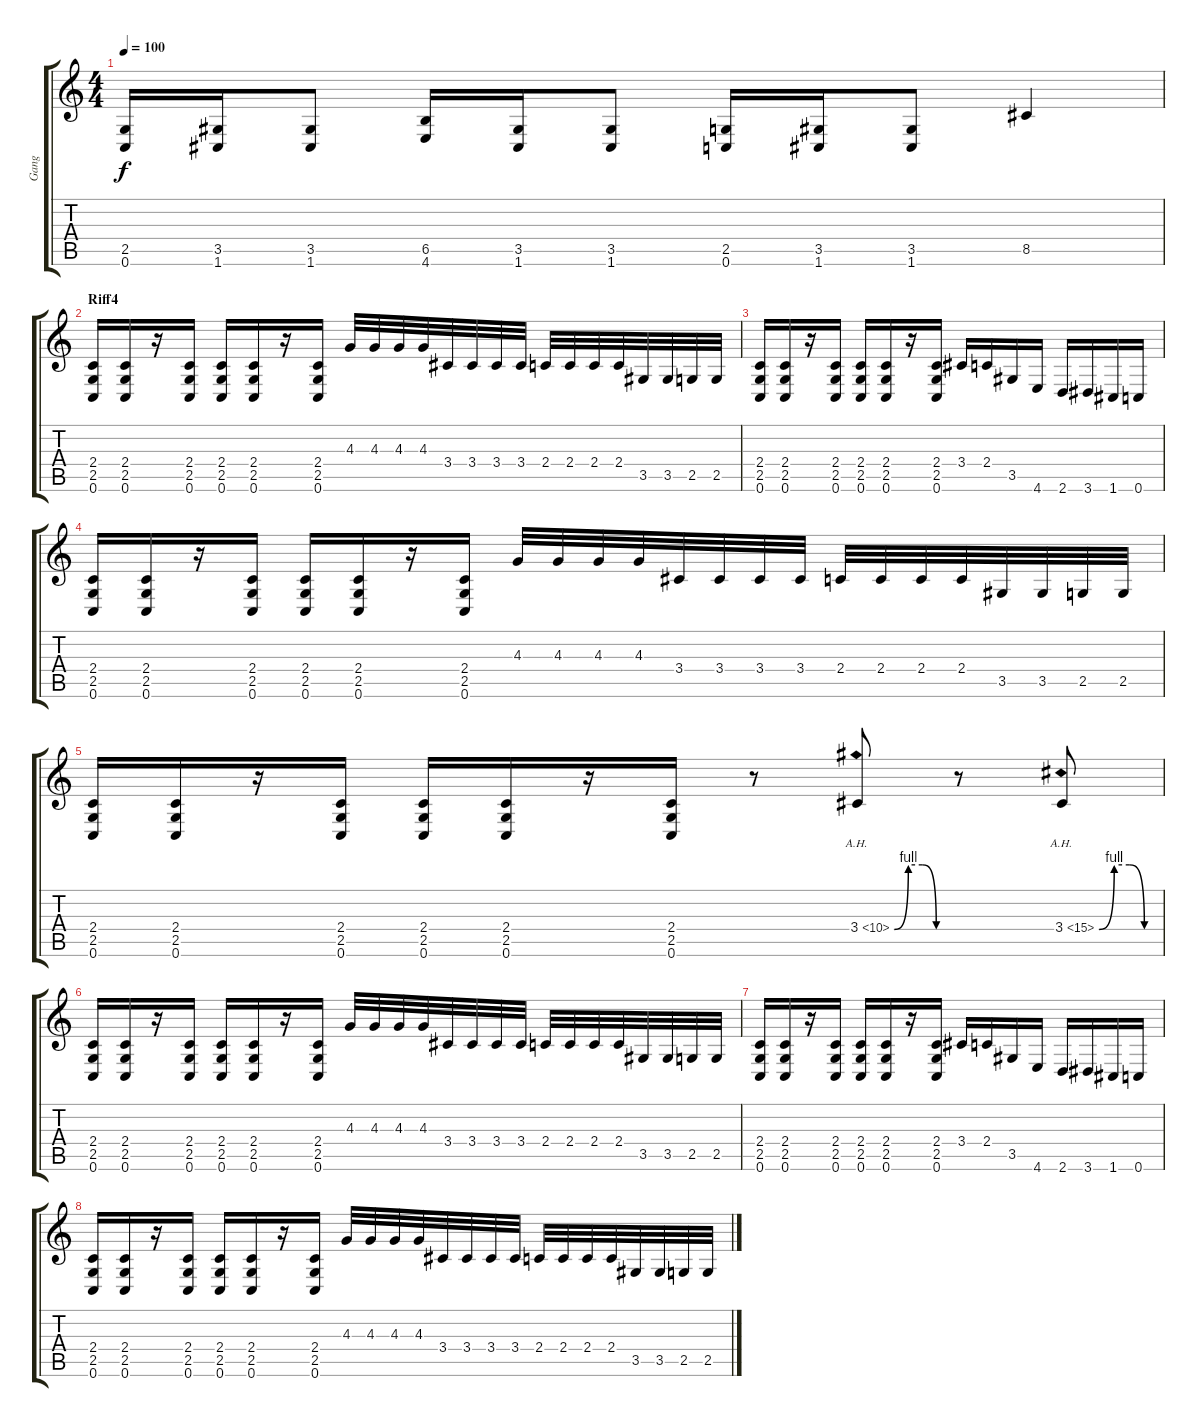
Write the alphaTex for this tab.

\track ("Gang" "Gang") {instrument distortionguitar}
\staff {score tabs}
\tuning (C4 G3 Eb3 Bb2 F2 C2) {hide}
\ts (4 4)
\tempo 100
\clef g2
\ks c
(2.5 0.6).16{dy f} (3.5 1.6).16 (3.5 1.6).8 (6.5 4.6).16 (3.5 1.6).16 (3.5 1.6).8 (2.5 0.6).16 (3.5 1.6).16 (3.5 1.6).8 8.5.4 |
\section ("" "Riff4")
(2.4 2.5 0.6).16 (2.4 2.5 0.6).16 r.16 (2.4 2.5 0.6).16 (2.4 2.5 0.6).16 (2.4 2.5 0.6).16 r.16 (2.4 2.5 0.6).16 4.3.32 4.3.32 4.3.32 4.3.32 3.4.32 3.4.32 3.4.32 3.4.32 2.4.32 2.4.32 2.4.32 2.4.32 3.5.32 3.5.32 2.5.32 2.5.32 |
(2.4 2.5 0.6).16 (2.4 2.5 0.6).16 r.16 (2.4 2.5 0.6).16 (2.4 2.5 0.6).16 (2.4 2.5 0.6).16 r.16 (2.4 2.5 0.6).16 3.4.16 2.4.16 3.5.16 4.6.16 2.6.16 3.6.16 1.6.16 0.6.16 |
(2.4 2.5 0.6).16 (2.4 2.5 0.6).16 r.16 (2.4 2.5 0.6).16 (2.4 2.5 0.6).16 (2.4 2.5 0.6).16 r.16 (2.4 2.5 0.6).16 4.3.32 4.3.32 4.3.32 4.3.32 3.4.32 3.4.32 3.4.32 3.4.32 2.4.32 2.4.32 2.4.32 2.4.32 3.5.32 3.5.32 2.5.32 2.5.32 |
(2.4 2.5 0.6).16 (2.4 2.5 0.6).16 r.16 (2.4 2.5 0.6).16 (2.4 2.5 0.6).16 (2.4 2.5 0.6).16 r.16 (2.4 2.5 0.6).16 r.8 3.4{be (custom 0 0 15 4 30 4 45 0 60 0) ah 7}.8 r.8 3.4{be (custom 0 0 15 4 30 4 45 0 60 0) ah 12}.8 |
(2.4 2.5 0.6).16 (2.4 2.5 0.6).16 r.16 (2.4 2.5 0.6).16 (2.4 2.5 0.6).16 (2.4 2.5 0.6).16 r.16 (2.4 2.5 0.6).16 4.3.32 4.3.32 4.3.32 4.3.32 3.4.32 3.4.32 3.4.32 3.4.32 2.4.32 2.4.32 2.4.32 2.4.32 3.5.32 3.5.32 2.5.32 2.5.32 |
(2.4 2.5 0.6).16 (2.4 2.5 0.6).16 r.16 (2.4 2.5 0.6).16 (2.4 2.5 0.6).16 (2.4 2.5 0.6).16 r.16 (2.4 2.5 0.6).16 3.4.16 2.4.16 3.5.16 4.6.16 2.6.16 3.6.16 1.6.16 0.6.16 |
(2.4 2.5 0.6).16 (2.4 2.5 0.6).16 r.16 (2.4 2.5 0.6).16 (2.4 2.5 0.6).16 (2.4 2.5 0.6).16 r.16 (2.4 2.5 0.6).16 4.3.32 4.3.32 4.3.32 4.3.32 3.4.32 3.4.32 3.4.32 3.4.32 2.4.32 2.4.32 2.4.32 2.4.32 3.5.32 3.5.32 2.5.32 2.5.32
